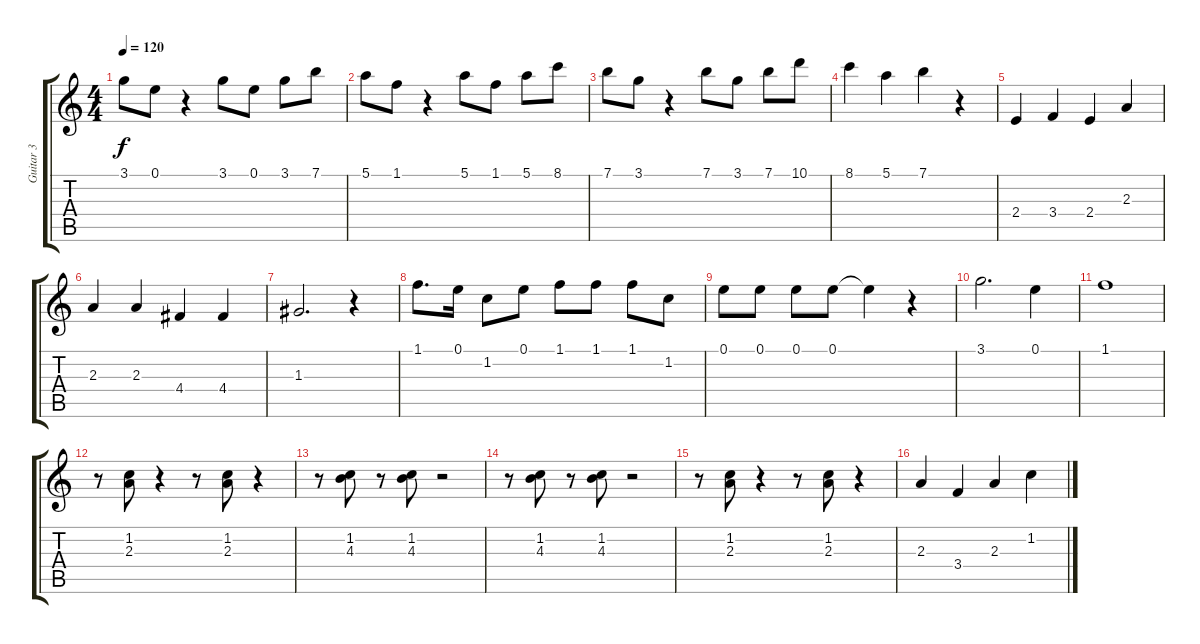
\track ("Guitar 3" "Guitar 3") {instrument acousticguitarnylon}
\staff {score tabs}
\tuning (E4 B3 G3 D3 A2 E2) {hide}
\ts (4 4)
\tempo 120
\clef g2
\ks c
3.1.8{dy f} 0.1.8 r.4 3.1.8 0.1.8 3.1.8 7.1.8 |
5.1.8 1.1.8 r.4 5.1.8 1.1.8 5.1.8 8.1.8 |
7.1.8 3.1.8 r.4 7.1.8 3.1.8 7.1.8 10.1.8 |
8.1.4 5.1.4 7.1.4 r.4 |
2.4.4 3.4.4 2.4.4 2.3.4 |
2.3.4 2.3.4 4.4.4 4.4.4 |
1.3.2{d} r.4 |
1.1.8{d} 0.1.16 1.2.8 0.1.8 1.1.8 1.1.8 1.1.8 1.2.8 |
0.1.8 0.1.8 0.1.8 0.1.8 0.1{t}.4 r.4 |
3.1.2{d} 0.1.4 |
1.1.1 |
r.8 (1.2 2.3).8 r.4 r.8 (1.2 2.3).8 r.4 |
r.8 (1.2 4.3).8{beam Down} r.8 (1.2 4.3).8 r.2 |
r.8 (1.2 4.3).8{beam Down} r.8 (1.2 4.3).8 r.2 |
r.8 (1.2 2.3).8 r.4 r.8 (1.2 2.3).8 r.4 |
2.3.4 3.4.4 2.3.4 1.2.4
